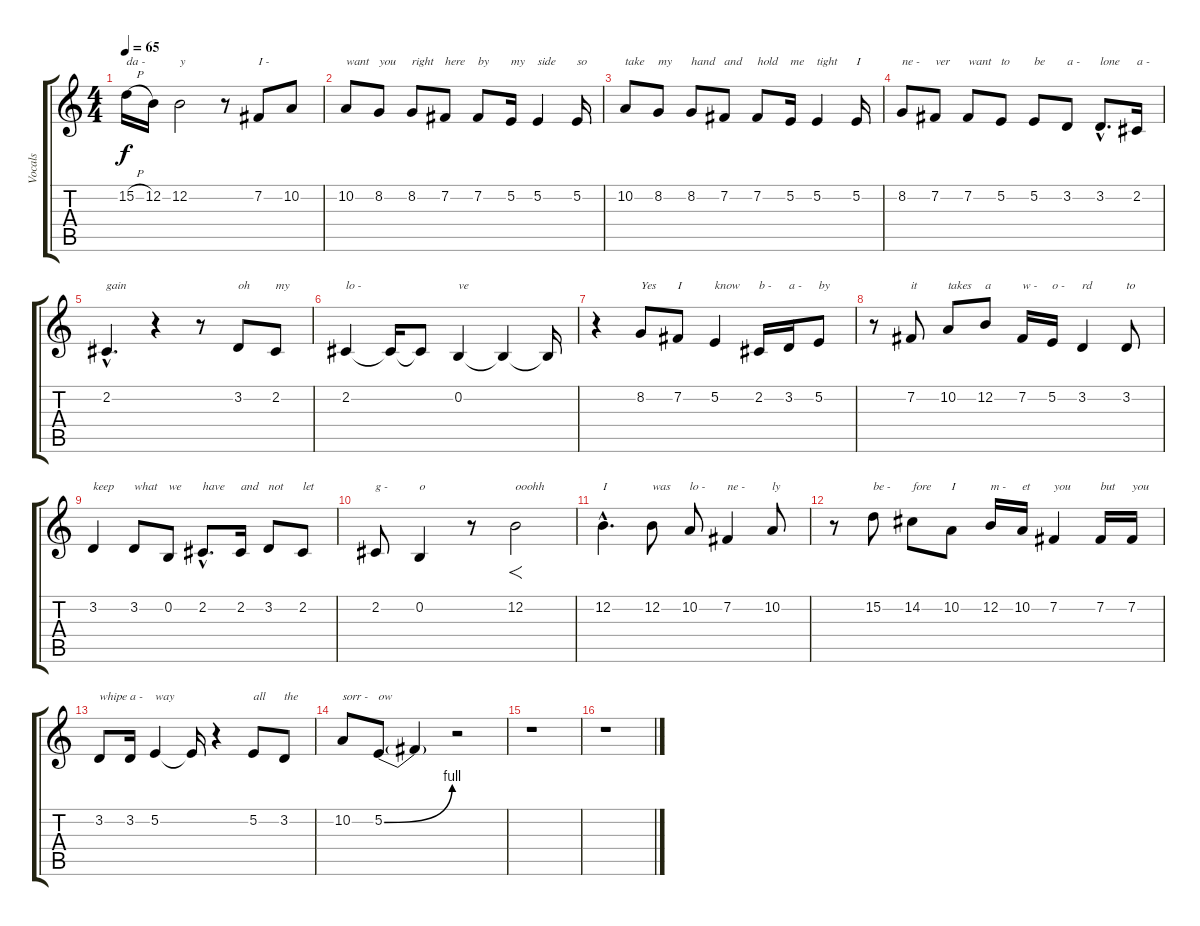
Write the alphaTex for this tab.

\track ("Vocals" "Vocals") {instrument cello}
\staff {score tabs}
\tuning (E4 B3 G3 D3 A2 E2) {hide}
\ts (4 4)
\tempo 65
\clef g2
\ks c
15.2{h}.16{txt "da -" dy f} 12.2.16 12.2.2{txt "y"} r.8 7.2.8{txt "I -"} 10.2.8 |
10.2.8{txt "want"} 8.2.8{txt "you"} 8.2.8{txt "right"} 7.2.8{txt "here"} 7.2.8{txt "by"} 5.2.16{txt "my"} 5.2.4{txt "side"} 5.2.16{txt "so"} |
10.2.8{txt "take"} 8.2.8{txt "my"} 8.2.8{txt "hand"} 7.2.8{txt "and"} 7.2.8{txt "hold"} 5.2.16{txt "me"} 5.2.4{txt "tight"} 5.2.16{txt "I"} |
8.2.8{txt "ne -"} 7.2.8{txt "ver"} 7.2.8{txt "want"} 5.2.8{txt "to"} 5.2.8{txt "be"} 3.2.8{txt "a -"} 3.2{hac}.8{d txt "lone"} 2.2.16{txt "a -"} |
2.2{hac}.4{d txt "gain"} r.4 r.8 3.2.8{txt "oh"} 2.2.8{txt "my"} |
2.2.4{txt "lo -"} 2.2{t}.16 2.2{t}.8 0.2.4{txt "ve"} 0.2{t}.4 0.2{t}.16 |
r.4 8.2.8{txt "Yes"} 7.2.8{txt "I"} 5.2.4{txt "know"} 2.2.16{txt "b -"} 3.2.16{txt "a -"} 5.2.8{txt "by"} |
r.8 7.2.8{txt "it"} 10.2.8{txt "takes"} 12.2.8{txt "a"} 7.2.16{txt "w -"} 5.2.16{txt "o -"} 3.2.4{txt "rd"} 3.2.8{txt "to"} |
3.2.4{txt "keep"} 3.2.8{txt "what"} 0.2.8{txt "we"} 2.2{hac}.8{d txt "have"} 2.2.16{txt "and"} 3.2.8{txt "not"} 2.2.8{txt "let"} |
2.2.8{txt "g -"} 0.2.4{txt "o"} r.8 12.2.2{f txt "ooohh"} |
12.2{hac}.4{d txt "I"} 12.2.8{txt "was"} 10.2.8{txt "lo -"} 7.2.4{txt "ne -"} 10.2.8{txt "ly"} |
r.8 15.2.8{txt "be -"} 14.2.8{txt "fore"} 10.2.8{txt "I"} 12.2.16{txt "m -"} 10.2.16{txt "et"} 7.2.4{txt "you"} 7.2.16{txt "but"} 7.2.16{txt "you"} |
3.2.8{txt "whipe"} 3.2.16{txt "a -"} 5.2.4{txt "way"} 5.2{t}.16 r.4 5.2.8{txt "all"} 3.2.8{txt "the"} |
10.2.8{txt "sorr -"} 5.2{be (bend 0 0 60 4)}.8{txt "ow"} 5.2{t}.4 r.2 |
r.1 |
r.1
